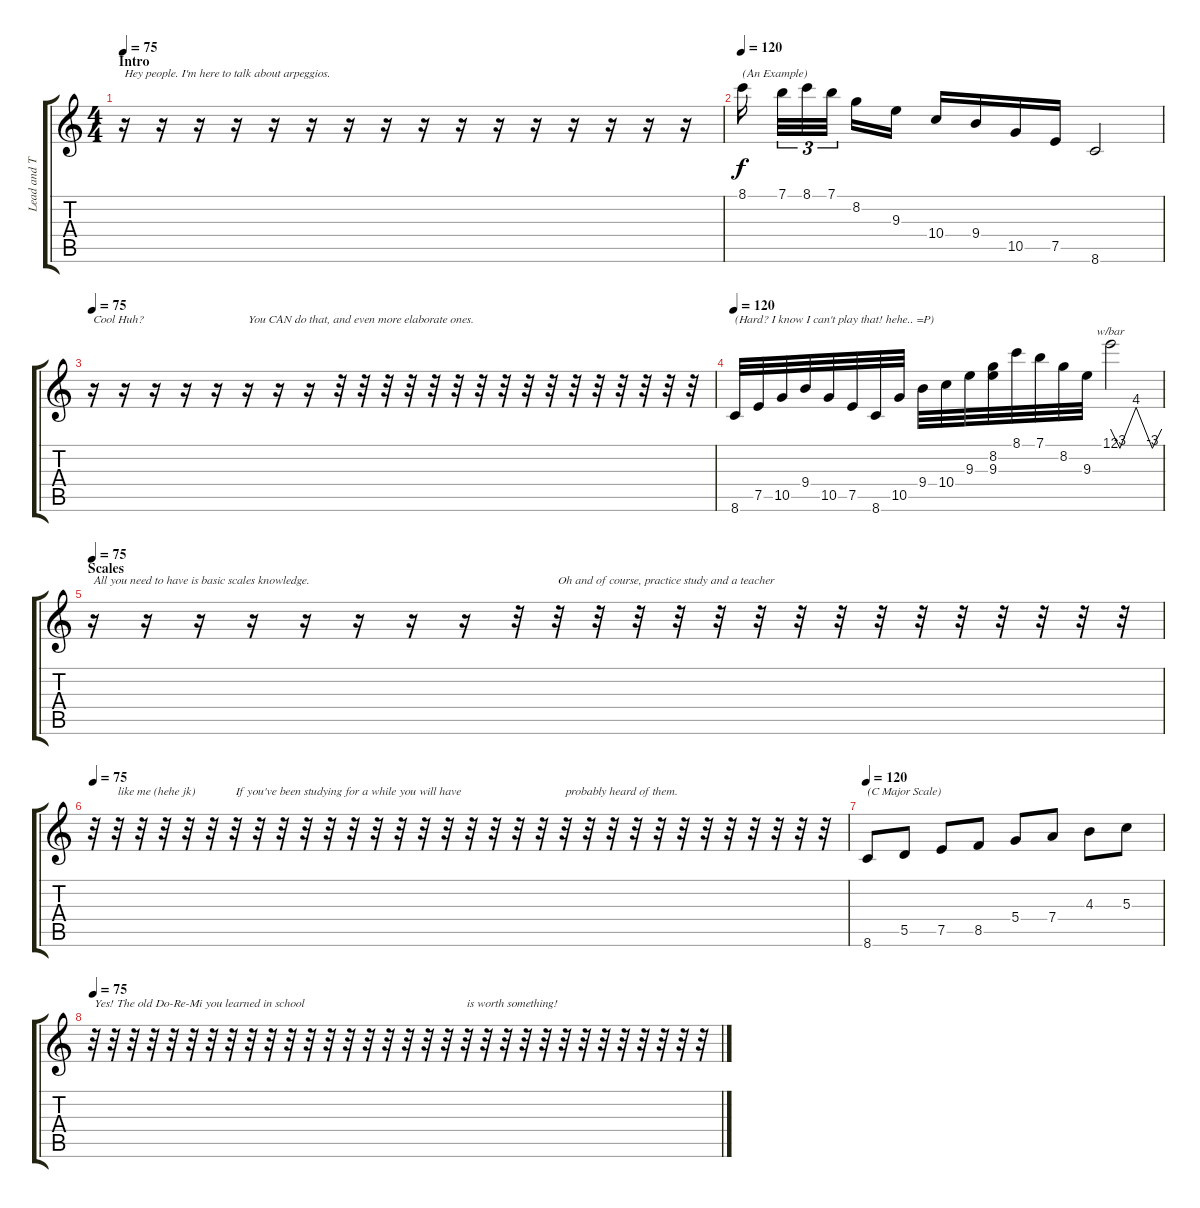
\track ("Lead and Text" "Lead and T") {instrument overdrivenguitar}
\staff {score tabs}
\tuning (E4 B3 G3 D3 A2 E2) {hide}
\ts (4 4)
\section ("" "Intro")
\tempo 75
\clef g2
\ks c
r.16{txt "Hey people. I'm here to talk about arpeggios." dy f instrument overdrivenguitar} r.16 r.16 r.16 r.16 r.16 r.16 r.16 r.16 r.16 r.16 r.16 r.16 r.16 r.16 r.16 |
\tempo 120
8.1.16{txt "(An Example)"} 7.1.32{tu (3 2)} 8.1.32{tu (3 2)} 7.1.32{tu (3 2)} 8.2.16 9.3.16 10.4.16 9.4.16 10.5.16 7.5.16 8.6.2 |
\tempo 75
r.16{txt "Cool Huh?"} r.16 r.16 r.16 r.16 r.16{txt "You CAN do that, and even more elaborate ones."} r.16 r.16 r.32 r.32 r.32 r.32 r.32 r.32 r.32 r.32 r.32 r.32 r.32 r.32 r.32 r.32 r.32 r.32 |
\tempo 120
8.6.32{txt "(Hard? I know I can't play that! hehe.. =P)"} 7.5.32 10.5.32 9.4.32 10.5.32 7.5.32 8.6.32 10.5.32 9.4.32 10.4.32 9.3.32 (8.2 9.3).32 8.1.32 7.1.32 8.2.32 9.3.32 12.1.2{tbe (custom default 0 0 11 -12 30 16 49 -12 60 0)} |
\section ("" "Scales")
\tempo 75
r.16{txt "All you need to have is basic scales knowledge."} r.16 r.16 r.16 r.16 r.16 r.16 r.16 r.32 r.32{txt "Oh and of course, practice study and a teacher"} r.32 r.32 r.32 r.32 r.32 r.32 r.32 r.32 r.32 r.32 r.32 r.32 r.32 r.32 |
\tempo 75
r.32 r.32{txt "like me (hehe jk)"} r.32 r.32 r.32 r.32 r.32{txt "If you've been studying for a while you will have"} r.32 r.32 r.32 r.32 r.32 r.32 r.32 r.32 r.32 r.32 r.32 r.32 r.32 r.32{txt "probably heard of them."} r.32 r.32 r.32 r.32 r.32 r.32 r.32 r.32 r.32 r.32 r.32 |
\tempo 120
8.6.8{txt "(C Major Scale)"} 5.5.8 7.5.8 8.5.8 5.4.8 7.4.8 4.3.8 5.3.8 |
\tempo 75
r.32{txt "Yes! The old Do-Re-Mi you learned in school"} r.32 r.32 r.32 r.32 r.32 r.32 r.32 r.32 r.32 r.32 r.32 r.32 r.32 r.32 r.32 r.32 r.32 r.32 r.32{txt "is worth something!"} r.32 r.32 r.32 r.32 r.32 r.32 r.32 r.32 r.32 r.32 r.32 r.32
